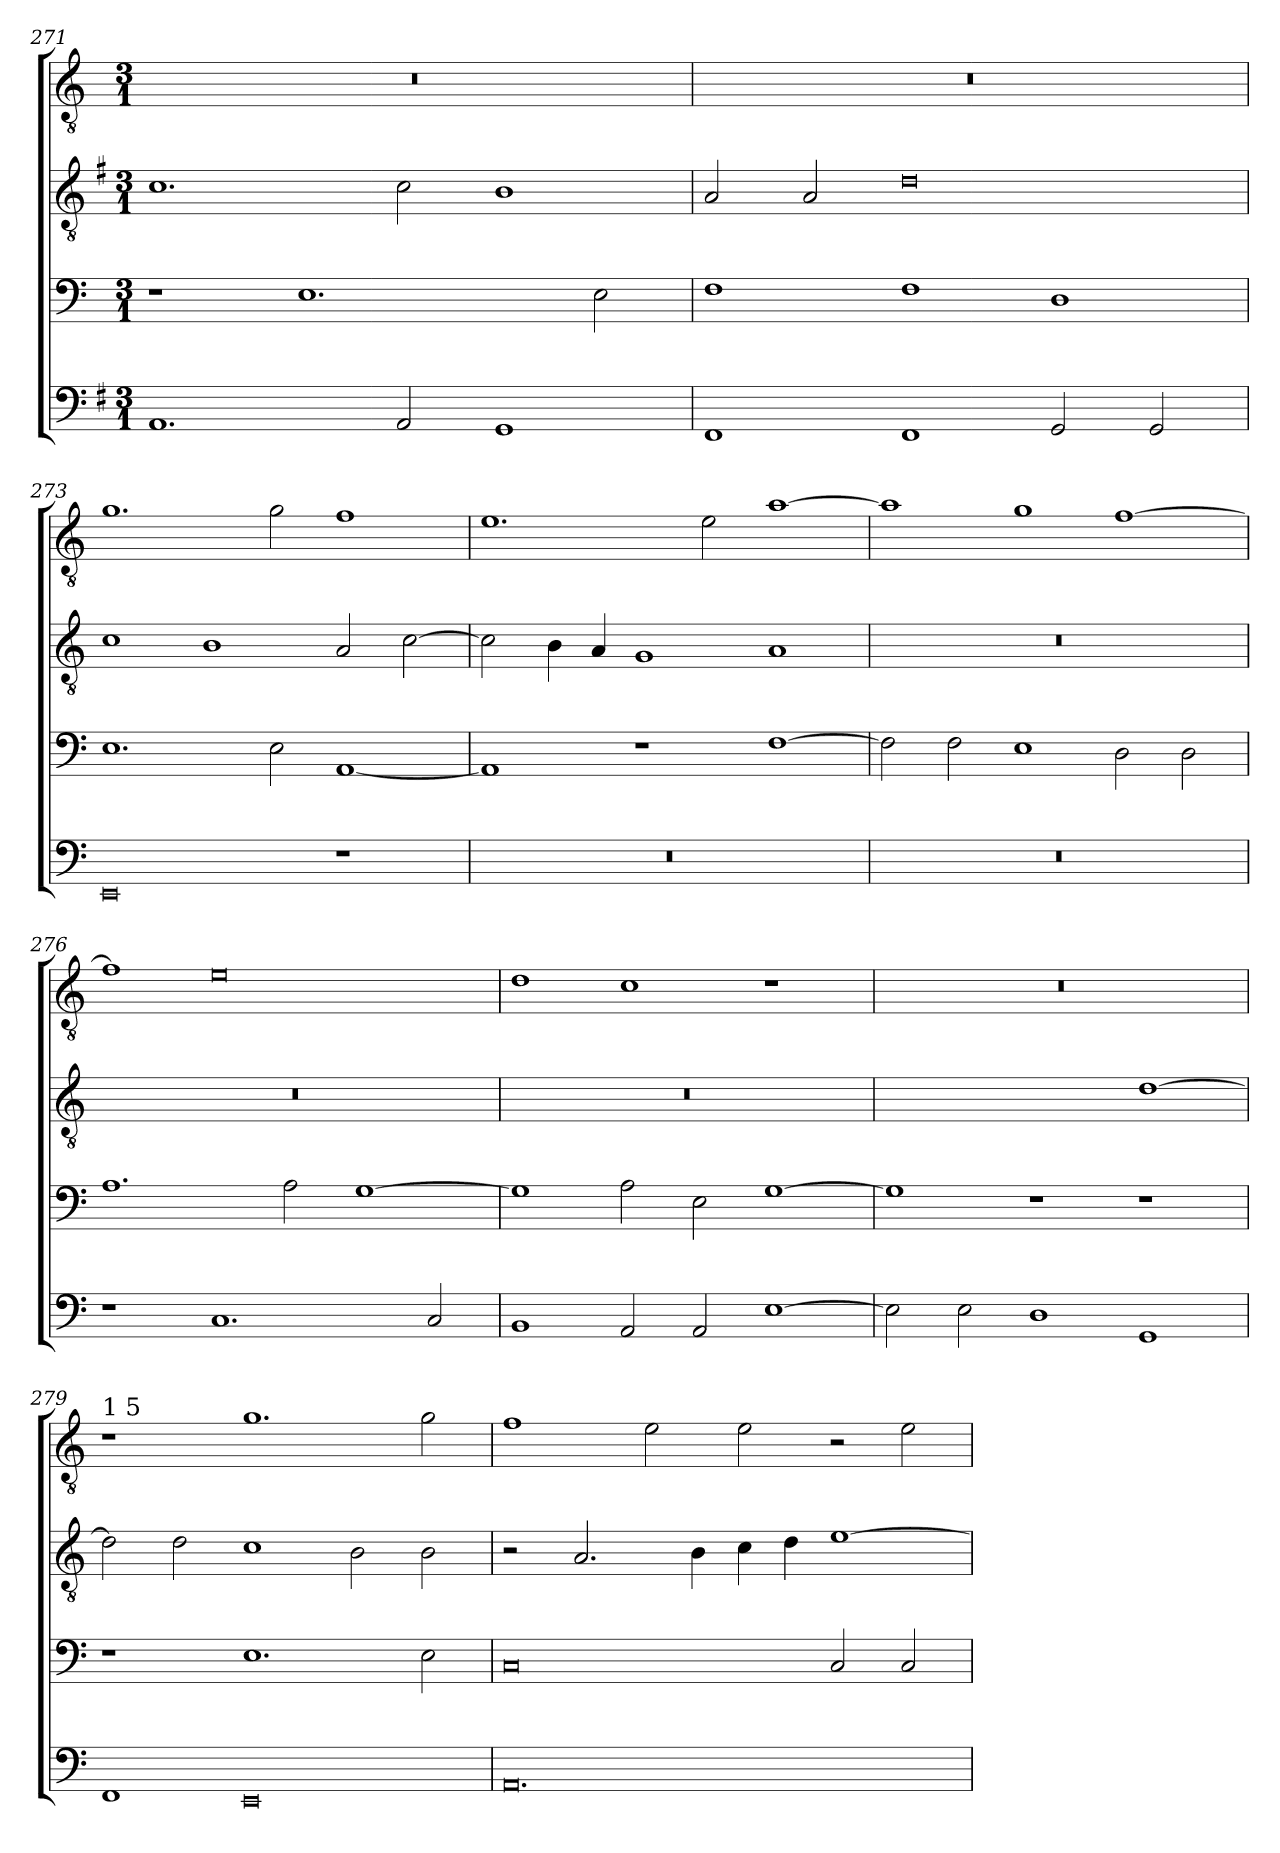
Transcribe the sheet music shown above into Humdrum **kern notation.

**kern	**kern	**kern	**kern
*part4	*part3	*part2	*part1
*staff4	*staff3	*staff2	*staff1
*clefF4	*clefF4	*clefGv2	*clefGv2
*k[f#]	*k[]	*k[f#]	*k[]
*G:	*C:	*G:	*C:
*M3/1	*M3/1	*M3/1	*M3/1
=271	=271	=271	=271
1.AA	1r	1.c	0.r
.	1.E	.	.
2AA/	.	2c\	.
1GG	.	1B	.
.	2E\	.	.
=272	=272	=272	=272
1FF#	1F	2A/	0.r
.	.	2A/	.
1FF#	1F	0d	.
2GG/	1D	.	.
2GG/	.	.	.
!!LO:LB:g=z
=273	=273	=273	=273
*k[]	*	*k[]	*
*C:	*	*C:	*
0EE	1.E	1c	1.g
.	.	1B	.
.	2E\	.	2g\
1r	[<1AA	2A/	1f
.	.	[>2c\	.
=274	=274	=274	=274
0.r	1AA]	2c\]	1.e
.	.	4B\	.
.	.	4A/	.
.	1r	1G	.
.	.	.	2e\
.	[>1F	1A	[>1a
=275	=275	=275	=275
0.r	2F\]	0.r	1a]
.	2F\	.	.
.	1E	.	1g
.	2D\	.	[>1f
.	2D\	.	.
=276	=276	=276	=276
1r	1.A	0.r	1f]
1.C	.	.	0e
.	2A\	.	.
.	[>1G	.	.
2C/	.	.	.
=277	=277	=277	=277
1BB	1G]	0.r	1d
2AA/	2A\	.	1c
2AA/	2E\	.	.
[>1E	[>1G	.	1r
=278	=278	=278	=278
2E\]	1G]	0ryy	0.r
2E\	.	.	.
1D	1r	.	.
1GG	1r	[<1d	.
!!LO:LB:g=z
=279	=279	=279	=279
!	!	!	!LO:TX:a:t=1 5
1FF	1r	2d\]	1r
.	.	2d\	.
0EE	1.E	1c	1.g
.	.	2B\	.
.	2E\	2B\	2g\
=280	=280	=280	=280
0.AA	0C	2r	1f
.	.	2.A/	.
.	.	.	2e\
.	.	4B\	.
.	.	4c\	2e\
.	.	4d\	.
.	2C/	[>1e	2r
.	2C/	.	2e\
=	=	=	=
*-	*-	*-	*-
